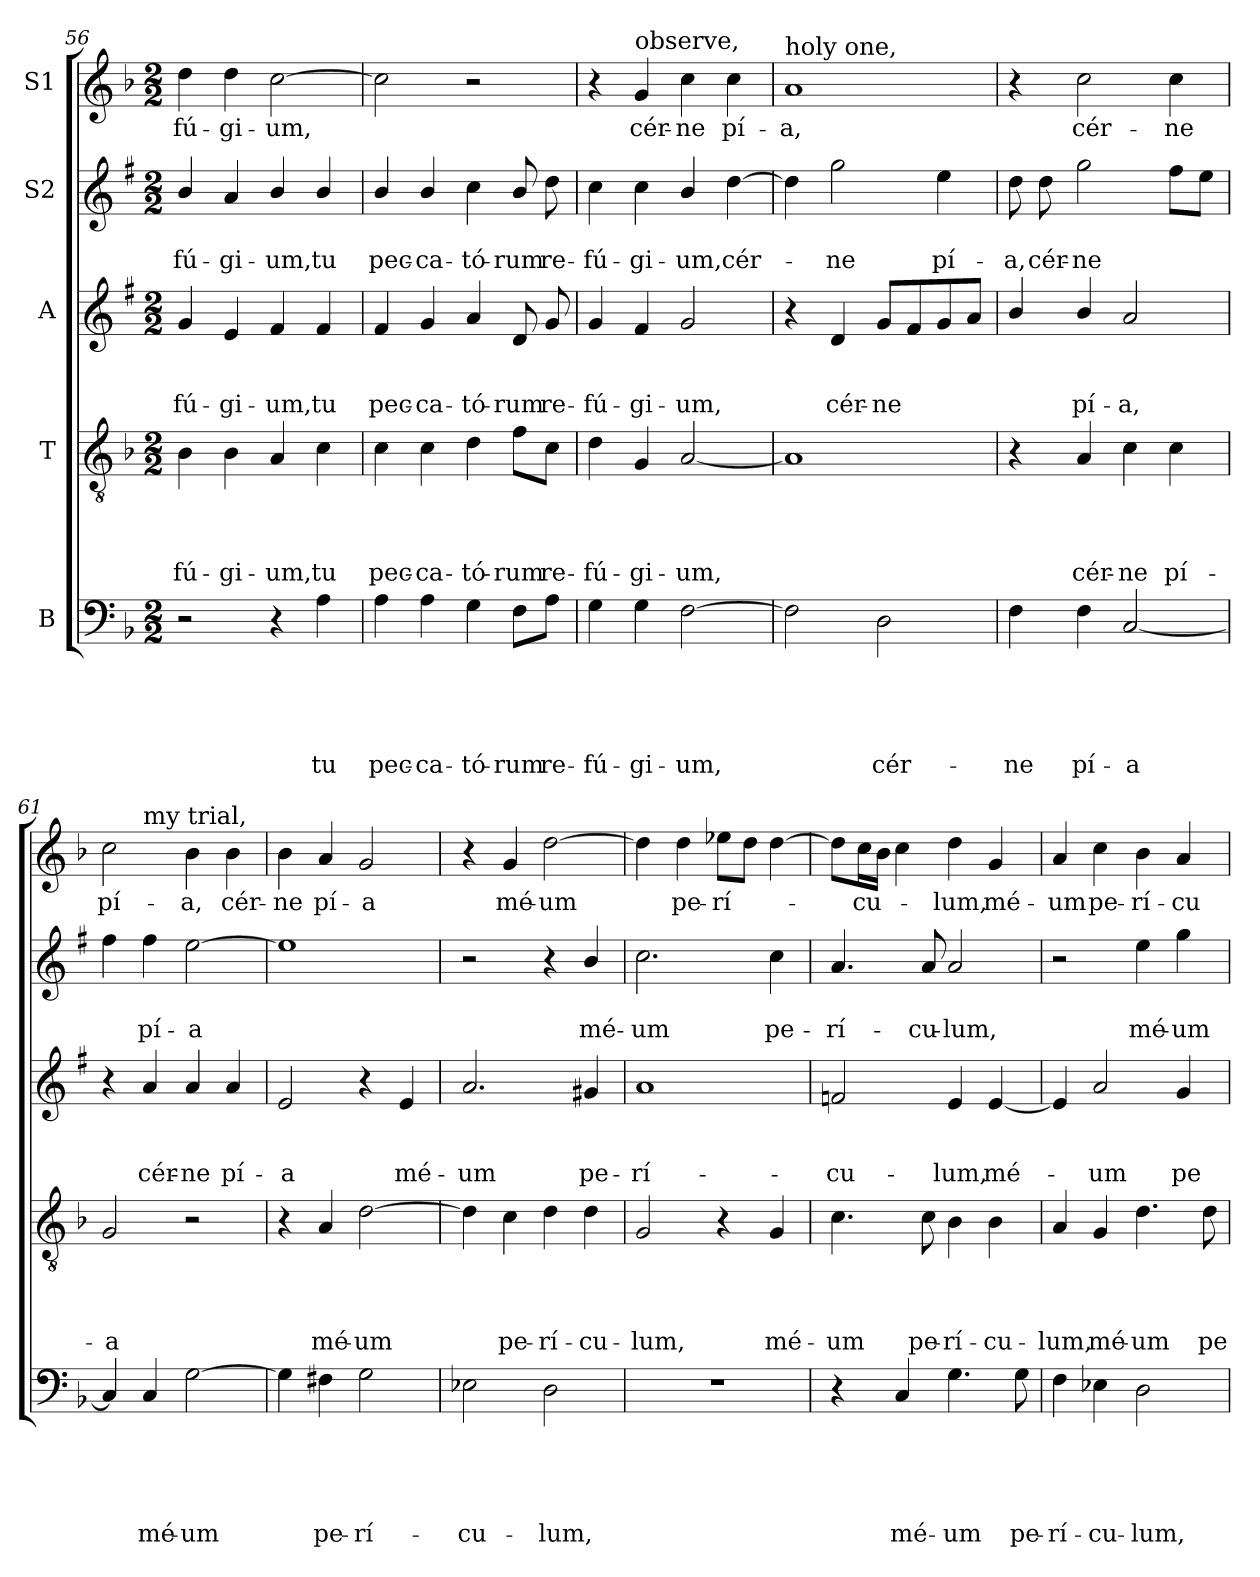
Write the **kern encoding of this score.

**kern	**text	**text	**text	**text	**text	**kern	**text	**text	**text	**text	**kern	**text	**text	**text	**kern	**text	**text	**kern	**text
*part5	*part5	*part5	*part5	*part5	*part5	*part4	*part4	*part4	*part4	*part4	*part3	*part3	*part3	*part3	*part2	*part2	*part2	*part1	*part1
*staff5	*staff5	*staff5	*staff5	*staff5	*staff5	*staff4	*staff4	*staff4	*staff4	*staff4	*staff3	*staff3	*staff3	*staff3	*staff2	*staff2	*staff2	*staff1	*staff1
*I"B	*	*	*	*	*	*I"T	*	*	*	*	*I"A	*	*	*	*I"S2	*	*	*I"S1	*
*clefF4	*	*	*	*	*	*clefGv2	*	*	*	*	*clefG2	*	*	*	*clefG2	*	*	*clefG2	*
*	*	*	*	*	*	*	*	*	*	*	*ITrd1c2	*	*	*	*ITrd1c2	*	*	*	*
*k[b-]	*	*	*	*	*	*k[b-]	*	*	*	*	*k[b-]	*	*	*	*k[b-]	*	*	*k[b-]	*
*F:	*	*	*	*	*	*F:	*	*	*	*	*F:	*	*	*	*F:	*	*	*F:	*
*M2/2	*	*	*	*	*	*M2/2	*	*	*	*	*M2/2	*	*	*	*M2/2	*	*	*M2/2	*
=56	=56	=56	=56	=56	=56	=56	=56	=56	=56	=56	=56	=56	=56	=56	=56	=56	=56	=56	=56
!	!	!	!	!	!	!	!	!	!	!LO:LY:b	!	!	!	!LO:LY:b	!	!	!LO:LY:b	!	!LO:LY:b
2r	.	.	.	.	.	4B-\	.	.	.	-fú-	4f/	.	.	-fú-	4a/	.	-fú-	4dd\	-fú-
!	!	!	!	!	!	!	!	!	!	!LO:LY:b	!	!	!	!LO:LY:b	!	!	!LO:LY:b	!	!LO:LY:b
.	.	.	.	.	.	4B-\	.	.	.	-gi-	4d/	.	.	-gi-	4g/	.	-gi-	4dd\	-gi-
!	!	!	!	!	!	!	!	!	!	!LO:LY:b	!	!	!	!LO:LY:b	!	!	!LO:LY:b	!	!LO:LY:b
4r	.	.	.	.	.	4A/	.	.	.	-um,	4e/	.	.	-um,	4a/	.	-um,	[2cc\	-um,
!	!	!	!	!	!LO:LY:b	!	!	!	!	!LO:LY:b	!	!	!	!LO:LY:b	!	!	!LO:LY:b	!	!
4A\	.	.	.	.	tu	4c\	.	.	.	tu	4e/	.	.	tu	4a/	.	tu	.	.
=57	=57	=57	=57	=57	=57	=57	=57	=57	=57	=57	=57	=57	=57	=57	=57	=57	=57	=57	=57
!	!	!	!	!	!LO:LY:b	!	!	!	!	!LO:LY:b	!	!	!	!LO:LY:b	!	!	!LO:LY:b	!	!
4A\	.	.	.	.	pec-	4c\	.	.	.	pec-	4e/	.	.	pec-	4a/	.	pec-	2cc\]	.
!	!	!	!	!	!LO:LY:b	!	!	!	!	!LO:LY:b	!	!	!	!LO:LY:b	!	!	!LO:LY:b	!	!
4A\	.	.	.	.	-ca-	4c\	.	.	.	-ca-	4f/	.	.	-ca-	4a/	.	-ca-	.	.
!	!	!	!	!	!LO:LY:b	!	!	!	!	!LO:LY:b	!	!	!	!LO:LY:b	!	!	!LO:LY:b	!	!
4G\	.	.	.	.	-tó-	4d\	.	.	.	-tó-	4g/	.	.	-tó-	4b-\	.	-tó-	2r	.
!	!	!	!	!	!LO:LY:b	!	!	!	!	!LO:LY:b	!	!	!	!LO:LY:b	!	!	!LO:LY:b	!	!
8F\L	.	.	.	.	-rum	8f\L	.	.	.	-rum	8c/	.	.	-rum	8a/	.	-rum	.	.
!	!	!	!	!	!LO:LY:b	!	!	!	!	!LO:LY:b	!	!	!	!LO:LY:b	!	!	!LO:LY:b	!	!
8A\J	.	.	.	.	re-	8c\J	.	.	.	re-	8f/	.	.	re-	8cc\	.	re-	.	.
=58	=58	=58	=58	=58	=58	=58	=58	=58	=58	=58	=58	=58	=58	=58	=58	=58	=58	=58	=58
!	!	!	!	!	!LO:LY:b	!	!	!	!	!LO:LY:b	!	!	!	!LO:LY:b	!	!	!LO:LY:b	!	!
4G\	.	.	.	.	-fú-	4d\	.	.	.	-fú-	4f/	.	.	-fú-	4b-\	.	-fú-	4r	.
!	!	!	!	!	!	!	!	!	!	!	!	!	!	!	!	!	!	!LO:TX:a:t=observe,	!
!	!	!	!	!	!LO:LY:b	!	!	!	!	!LO:LY:b	!	!	!	!LO:LY:b	!	!	!LO:LY:b	!	!LO:LY:b
4G\	.	.	.	.	-gi-	4G/	.	.	.	-gi-	4e/	.	.	-gi-	4b-\	.	-gi-	4g/	cér-
!	!	!	!	!	!LO:LY:b	!	!	!	!	!LO:LY:b	!	!	!	!LO:LY:b	!	!	!LO:LY:b	!	!LO:LY:b
[2F\	.	.	.	.	-um,	[2A/	.	.	.	-um,	2f/	.	.	-um,	4a/	.	-um,	4cc\	-ne
!	!	!	!	!	!	!	!	!	!	!	!	!	!	!	!	!	!LO:LY:b	!	!LO:LY:b
.	.	.	.	.	.	.	.	.	.	.	.	.	.	.	[4cc\	.	cér-	4cc\	pí-
=59	=59	=59	=59	=59	=59	=59	=59	=59	=59	=59	=59	=59	=59	=59	=59	=59	=59	=59	=59
!	!	!	!	!	!	!	!	!	!	!	!	!	!	!	!	!	!	!LO:TX:a:t=holy one,	!
!	!	!	!	!	!	!	!	!	!	!	!	!	!	!	!	!	!	!	!LO:LY:b
2F\]	.	.	.	.	.	1A]	.	.	.	.	4r	.	.	.	4cc\]	.	.	1a	-a,
!	!	!	!	!	!	!	!	!	!	!	!	!	!	!LO:LY:b	!	!	!LO:LY:b	!	!
.	.	.	.	.	.	.	.	.	.	.	4c/	.	.	cér-	2ff\	.	-ne	.	.
!	!	!	!	!	!LO:LY:b	!	!	!	!	!	!	!	!	!LO:LY:b	!	!	!	!	!
2D\	.	.	.	.	cér-	.	.	.	.	.	8f/L	.	.	-ne	.	.	.	.	.
.	.	.	.	.	.	.	.	.	.	.	8e/	.	.	.	.	.	.	.	.
!	!	!	!	!	!	!	!	!	!	!	!	!	!	!	!	!	!LO:LY:b	!	!
.	.	.	.	.	.	.	.	.	.	.	8f/	.	.	.	4dd\	.	pí-	.	.
.	.	.	.	.	.	.	.	.	.	.	8g/J	.	.	.	.	.	.	.	.
!!LO:PB:g=z
=60	=60	=60	=60	=60	=60	=60	=60	=60	=60	=60	=60	=60	=60	=60	=60	=60	=60	=60	=60
!	!	!	!	!	!LO:LY:b	!	!	!	!	!	!	!	!	!	!	!	!LO:LY:b	!	!
4F\	.	.	.	.	-ne	4r	.	.	.	.	4a/	.	.	.	8cc\	.	-a,	4r	.
!	!	!	!	!	!	!	!	!	!	!	!	!	!	!	!	!	!LO:LY:b	!	!
.	.	.	.	.	.	.	.	.	.	.	.	.	.	.	8cc\	.	cér-	.	.
!	!	!	!	!	!LO:LY:b	!	!	!	!	!LO:LY:b	!	!	!	!LO:LY:b	!	!	!LO:LY:b	!	!LO:LY:b
4F\	.	.	.	.	pí-	4A/	.	.	.	cér-	4a/	.	.	pí-	2ff\	.	-ne	2cc\	cér-
!	!	!	!	!	!LO:LY:b	!	!	!	!	!LO:LY:b	!	!	!	!LO:LY:b	!	!	!	!	!
[2C/	.	.	.	.	-a	4c\	.	.	.	-ne	2g/	.	.	-a,	.	.	.	.	.
!	!	!	!	!	!	!	!	!	!	!LO:LY:b	!	!	!	!	!	!	!	!	!LO:LY:b
.	.	.	.	.	.	4c\	.	.	.	pí-	.	.	.	.	8ee\L	.	.	4cc\	-ne
.	.	.	.	.	.	.	.	.	.	.	.	.	.	.	8dd\J	.	.	.	.
=61	=61	=61	=61	=61	=61	=61	=61	=61	=61	=61	=61	=61	=61	=61	=61	=61	=61	=61	=61
!	!	!	!	!	!	!	!	!	!	!LO:LY:b	!	!	!	!	!	!	!	!	!LO:LY:b
*	*	*	*	*	*	*	*	*	*	*	*	*	*	*	*	*	*	*^	*
4C/]	.	.	.	.	.	2G/	.	.	.	-a	4r	.	.	.	4ee\	.	.	2cc\	4ryy	pí-
!	!	!	!	!	!	!	!	!	!	!	!	!	!	!	!	!	!	!	!LO:TX:a:t=my trial,	!
!	!	!	!	!	!LO:LY:b	!	!	!	!	!	!	!	!	!LO:LY:b	!	!	!LO:LY:b	!	!	!
4C/	.	.	.	.	mé-	.	.	.	.	.	4g/	.	.	cér-	4ee\	.	pí-	.	2.ryy	.
!	!	!	!	!	!LO:LY:b	!	!	!	!	!	!	!	!	!LO:LY:b	!	!	!LO:LY:b	!	!	!LO:LY:b
[2G\	.	.	.	.	-um	2r	.	.	.	.	4g/	.	.	-ne	[2dd\	.	-a	4b-\	.	-a,
!	!	!	!	!	!	!	!	!	!	!	!	!	!	!LO:LY:b	!	!	!	!	!	!LO:LY:b
.	.	.	.	.	.	.	.	.	.	.	4g/	.	.	pí-	.	.	.	4b-\	.	cér-
=62	=62	=62	=62	=62	=62	=62	=62	=62	=62	=62	=62	=62	=62	=62	=62	=62	=62	=62	=62	=62
!	!	!	!	!	!	!	!	!	!	!	!	!	!	!LO:LY:b	!	!	!	!	!	!LO:LY:b
*	*	*	*	*	*	*	*	*	*	*	*	*	*	*	*	*	*	*v	*v	*
4G\]	.	.	.	.	.	4r	.	.	.	.	2d/	.	.	-a	1dd]	.	.	4b-\	-ne
!	!	!	!	!	!LO:LY:b	!	!	!	!	!LO:LY:b	!	!	!	!	!	!	!	!	!LO:LY:b
4F#X\	.	.	.	.	pe-	4A/	.	.	.	mé-	.	.	.	.	.	.	.	4a/	pí-
!	!	!	!	!	!LO:LY:b	!	!	!	!	!LO:LY:b	!	!	!	!	!	!	!	!	!LO:LY:b
2G\	.	.	.	.	-rí-	[2d\	.	.	.	-um	4r	.	.	.	.	.	.	2g/	-a
!	!	!	!	!	!	!	!	!	!	!	!	!	!	!LO:LY:b	!	!	!	!	!
.	.	.	.	.	.	.	.	.	.	.	4d/	.	.	mé-	.	.	.	.	.
=63	=63	=63	=63	=63	=63	=63	=63	=63	=63	=63	=63	=63	=63	=63	=63	=63	=63	=63	=63
!	!	!	!	!	!LO:LY:b	!	!	!	!	!	!	!	!	!LO:LY:b	!	!	!	!	!
2E-X\	.	.	.	.	-cu-	4d\]	.	.	.	.	2.g/	.	.	-um	2r	.	.	4r	.
!	!	!	!	!	!	!	!	!	!	!LO:LY:b	!	!	!	!	!	!	!	!	!LO:LY:b
.	.	.	.	.	.	4c\	.	.	.	pe-	.	.	.	.	.	.	.	4g/	mé-
!	!	!	!	!	!LO:LY:b	!	!	!	!	!LO:LY:b	!	!	!	!	!	!	!	!	!LO:LY:b
2D\	.	.	.	.	-lum,	4d\	.	.	.	-rí-	.	.	.	.	4r	.	.	[2dd\	-um
!	!	!	!	!	!	!	!	!	!	!LO:LY:b	!	!	!	!LO:LY:b	!	!	!LO:LY:b	!	!
.	.	.	.	.	.	4d\	.	.	.	-cu-	4f#X/	.	.	pe-	4a/	.	mé-	.	.
=64	=64	=64	=64	=64	=64	=64	=64	=64	=64	=64	=64	=64	=64	=64	=64	=64	=64	=64	=64
!	!	!	!	!	!	!	!	!	!	!LO:LY:b	!	!	!	!LO:LY:b	!	!	!LO:LY:b	!	!
1r	.	.	.	.	.	2G/	.	.	.	-lum,	1g	.	.	-rí-	2.b-\	.	-um	4dd\]	.
!	!	!	!	!	!	!	!	!	!	!	!	!	!	!	!	!	!	!	!LO:LY:b
.	.	.	.	.	.	.	.	.	.	.	.	.	.	.	.	.	.	4dd\	pe-
!	!	!	!	!	!	!	!	!	!	!	!	!	!	!	!	!	!	!	!LO:LY:b
.	.	.	.	.	.	4r	.	.	.	.	.	.	.	.	.	.	.	8ee-X\L	-rí-
.	.	.	.	.	.	.	.	.	.	.	.	.	.	.	.	.	.	8dd\J	.
!	!	!	!	!	!	!	!	!	!	!LO:LY:b	!	!	!	!	!	!	!LO:LY:b	!	!
.	.	.	.	.	.	4G/	.	.	.	mé-	.	.	.	.	4b-\	.	pe-	[4dd\	.
!!LO:LB:g=z
=65	=65	=65	=65	=65	=65	=65	=65	=65	=65	=65	=65	=65	=65	=65	=65	=65	=65	=65	=65
!	!	!	!	!	!	!	!	!	!	!LO:LY:b	!	!	!	!LO:LY:b	!	!	!LO:LY:b	!	!
4r	.	.	.	.	.	4.c\	.	.	.	-um	2e-X/	.	.	-cu-	4.g/	.	-rí-	8dd\L]	.
!	!	!	!	!	!	!	!	!	!	!	!	!	!	!	!	!	!	!	!LO:LY:b
.	.	.	.	.	.	.	.	.	.	.	.	.	.	.	.	.	.	16cc\L	-cu-
.	.	.	.	.	.	.	.	.	.	.	.	.	.	.	.	.	.	16b-\JJ	.
!	!	!	!	!	!LO:LY:b	!	!	!	!	!	!	!	!	!	!	!	!	!	!
4C/	.	.	.	.	mé-	.	.	.	.	.	.	.	.	.	.	.	.	4cc\	.
!	!	!	!	!	!	!	!	!	!	!LO:LY:b	!	!	!	!	!	!	!LO:LY:b	!	!
.	.	.	.	.	.	8c\	.	.	.	pe-	.	.	.	.	8g/	.	-cu-	.	.
!	!	!	!	!	!LO:LY:b	!	!	!	!	!LO:LY:b	!	!	!	!LO:LY:b	!	!	!LO:LY:b	!	!LO:LY:b
4.G\	.	.	.	.	-um	4B-\	.	.	.	-rí-	4d/	.	.	-lum,	2g/	.	-lum,	4dd\	-lum,
!	!	!	!	!	!	!	!	!	!	!LO:LY:b	!	!	!	!LO:LY:b	!	!	!	!	!LO:LY:b
.	.	.	.	.	.	4B-\	.	.	.	-cu-	[4d/	.	.	mé-	.	.	.	4g/	mé-
!	!	!	!	!	!LO:LY:b	!	!	!	!	!	!	!	!	!	!	!	!	!	!
8G\	.	.	.	.	pe-	.	.	.	.	.	.	.	.	.	.	.	.	.	.
=66	=66	=66	=66	=66	=66	=66	=66	=66	=66	=66	=66	=66	=66	=66	=66	=66	=66	=66	=66
!	!	!	!	!	!LO:LY:b	!	!	!	!	!LO:LY:b	!	!	!	!	!	!	!	!	!LO:LY:b
4F\	.	.	.	.	-rí-	4A/	.	.	.	-lum,	4d/]	.	.	.	2r	.	.	4a/	-um
!	!	!	!	!	!LO:LY:b	!	!	!	!	!LO:LY:b	!	!	!	!LO:LY:b	!	!	!	!	!LO:LY:b
4E-\	.	.	.	.	-cu-	4G/	.	.	.	mé-	2g/	.	.	-um	.	.	.	4cc\	pe-
!	!	!	!	!	!LO:LY:b	!	!	!	!	!LO:LY:b	!	!	!	!	!	!	!LO:LY:b	!	!LO:LY:b
2D\	.	.	.	.	-lum,	4.d\	.	.	.	-um	.	.	.	.	4dd\	.	mé-	4b-\	-rí-
!	!	!	!	!	!	!	!	!	!	!	!	!	!	!LO:LY:b	!	!	!LO:LY:b	!	!LO:LY:b
.	.	.	.	.	.	.	.	.	.	.	4f/	.	.	pe-	4ff\	.	-um	4a/	-cu-
!	!	!	!	!	!	!	!	!	!	!LO:LY:b	!	!	!	!	!	!	!	!	!
.	.	.	.	.	.	8d\	.	.	.	pe-	.	.	.	.	.	.	.	.	.
=	=	=	=	=	=	=	=	=	=	=	=	=	=	=	=	=	=	=	=
*-	*-	*-	*-	*-	*-	*-	*-	*-	*-	*-	*-	*-	*-	*-	*-	*-	*-	*-	*-
